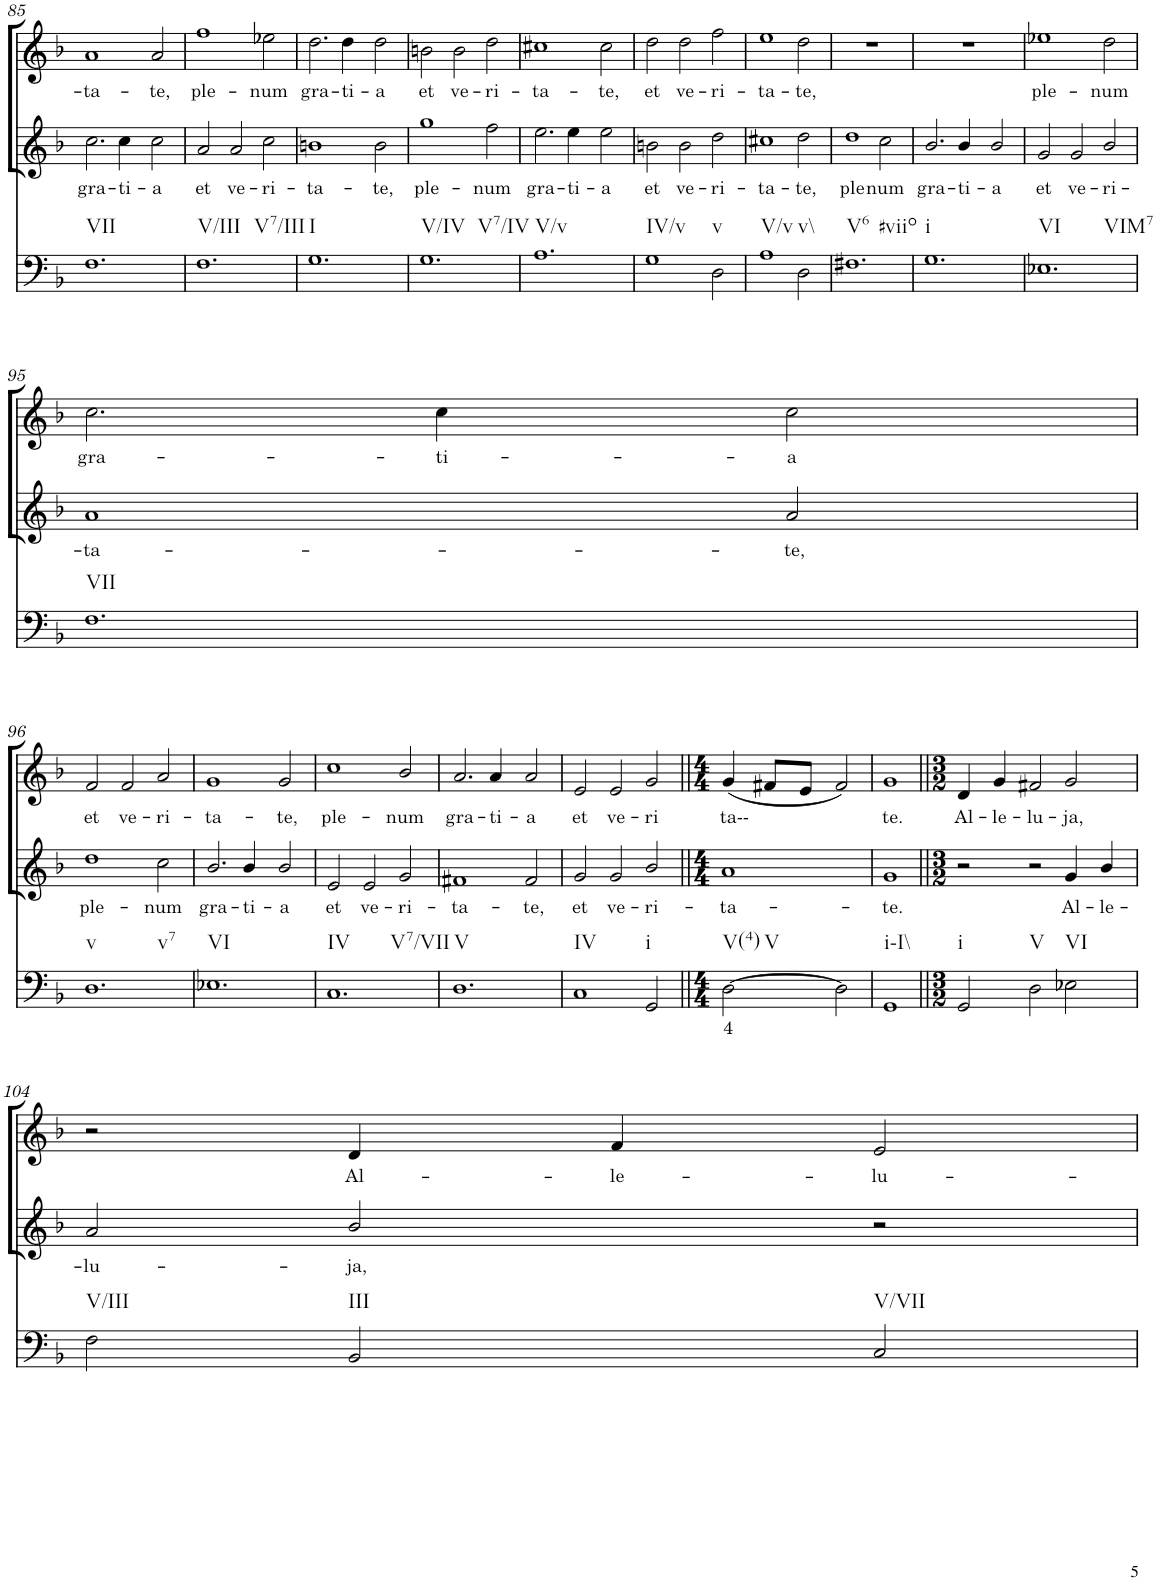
**kern	**text	**kern	**text	**kern	**text
*part3	*part3	*part2	*part2	*part1	*part1
*staff3	*staff3	*staff2	*staff2	*staff1	*staff1
*I"Continuo	*	*I"Soprano II	*	*I"Soprano I	*
!!LO:PB:g=z
*clefF4	*	*clefG2	*	*clefG2	*
*k[b-]	*	*k[b-]	*	*k[b-]	*
*M3/2	*	*M3/2	*	*M3/2	*
=85	=85	=85	=85	=85	=85
!LO:TX:b:t=VII	!	!	!	!	!
!	!	!	!LO:LY:b	!	!LO:LY:b
1.F	.	2.cc\	gra-	1a	ta-
!	!	!	!LO:LY:b	!	!
.	.	4cc\	ti-	.	.
!	!	!	!LO:LY:b	!	!LO:LY:b
.	.	2cc\	a	2a/	te,
=86	=86	=86	=86	=86	=86
!LO:TX:b:t=V/III	!	!	!	!	!
!LO:TX:b:t=V7/III	!	!	!	!	!
!	!	!	!LO:LY:b	!	!LO:LY:b
1.F	.	2a/	et	1ff	ple-
!	!	!	!LO:LY:b	!	!
.	.	2a/	ve-	.	.
!	!	!	!LO:LY:b	!	!LO:LY:b
.	.	2cc\	ri-	2ee-X\	num
=87	=87	=87	=87	=87	=87
!LO:TX:b:t=I	!	!	!	!	!
!	!	!	!LO:LY:b	!	!LO:LY:b
1.G	.	1bn	ta-	2.dd\	gra-
!	!	!	!	!	!LO:LY:b
.	.	.	.	4dd\	ti-
!	!	!	!LO:LY:b	!	!LO:LY:b
.	.	2b\	te,	2dd\	a
=88	=88	=88	=88	=88	=88
!LO:TX:b:t=V/IV	!	!	!	!	!
!LO:TX:b:t=V7/IV	!	!	!	!	!
!	!	!	!LO:LY:b	!	!LO:LY:b
1.G	.	1gg	ple-	2bn\	et
!	!	!	!	!	!LO:LY:b
.	.	.	.	2b\	ve-
!	!	!	!LO:LY:b	!	!LO:LY:b
.	.	2ff\	num	2dd\	ri-
=89	=89	=89	=89	=89	=89
!LO:TX:b:t=V/v	!	!	!	!	!
!	!	!	!LO:LY:b	!	!LO:LY:b
1.A	.	2.ee\	gra-	1cc#X	ta-
!	!	!	!LO:LY:b	!	!
.	.	4ee\	ti-	.	.
!	!	!	!LO:LY:b	!	!LO:LY:b
.	.	2ee\	a	2cc#\	te,
=90	=90	=90	=90	=90	=90
!LO:TX:b:t=IV/v	!	!	!	!	!
!	!	!	!LO:LY:b	!	!LO:LY:b
1G	.	2bn\	et	2dd\	et
!	!	!	!LO:LY:b	!	!LO:LY:b
.	.	2b\	ve-	2dd\	ve-
!LO:TX:b:t=v	!	!	!	!	!
!	!	!	!LO:LY:b	!	!LO:LY:b
2D\	.	2dd\	ri-	2ff\	ri-
=91	=91	=91	=91	=91	=91
!LO:TX:b:t=V/v	!	!	!	!	!
!	!	!	!LO:LY:b	!	!LO:LY:b
1A	.	1cc#X	ta-	1ee	ta-
!LO:TX:b:t=v\\	!	!	!	!	!
!	!	!	!LO:LY:b	!	!LO:LY:b
2D\	.	2dd\	te,	2dd\	te,
=92	=92	=92	=92	=92	=92
!LO:TX:b:t=V6	!	!	!	!	!
!LO:TX:b:t=#viio	!	!	!	!	!
!	!	!	!LO:LY:b	!	!
1.F#X	.	1dd	ple-	1.r	.
!	!	!	!LO:LY:b	!	!
.	.	2cc\	num	.	.
=93	=93	=93	=93	=93	=93
!LO:TX:b:t=i	!	!	!	!	!
!	!	!	!LO:LY:b	!	!
1.G	.	2.b-/	gra-	1.r	.
!	!	!	!LO:LY:b	!	!
.	.	4b-/	ti-	.	.
!	!	!	!LO:LY:b	!	!
.	.	2b-/	a	.	.
=94	=94	=94	=94	=94	=94
!LO:TX:b:t=VI	!	!	!	!	!
!LO:TX:b:t=VIM7	!	!	!	!	!
!	!	!	!LO:LY:b	!	!LO:LY:b
1.E-X	.	2g/	et	1ee-X	ple-
!	!	!	!LO:LY:b	!	!
.	.	2g/	ve-	.	.
!	!	!	!LO:LY:b	!	!LO:LY:b
.	.	2b-/	ri-	2dd\	num
!!LO:LB:g=z
=95	=95	=95	=95	=95	=95
!LO:TX:b:t=VII	!	!	!	!	!
!	!	!	!LO:LY:b	!	!LO:LY:b
1.F	.	1a	ta-	2.cc\	gra-
!	!	!	!	!	!LO:LY:b
.	.	.	.	4cc\	ti-
!	!	!	!LO:LY:b	!	!LO:LY:b
.	.	2a/	te,	2cc\	a
!!LO:LB:g=z
=96	=96	=96	=96	=96	=96
!LO:TX:b:t=v	!	!	!	!	!
!LO:TX:b:t=v7	!	!	!	!	!
!	!	!	!LO:LY:b	!	!LO:LY:b
1.D	.	1dd	ple-	2f/	et
!	!	!	!	!	!LO:LY:b
.	.	.	.	2f/	ve-
!	!	!	!LO:LY:b	!	!LO:LY:b
.	.	2cc\	num	2a/	ri-
=97	=97	=97	=97	=97	=97
!LO:TX:b:t=VI	!	!	!	!	!
!	!	!	!LO:LY:b	!	!LO:LY:b
1.E-X	.	2.b-/	gra-	1g	ta-
!	!	!	!LO:LY:b	!	!
.	.	4b-/	ti-	.	.
!	!	!	!LO:LY:b	!	!LO:LY:b
.	.	2b-/	a	2g/	te,
=98	=98	=98	=98	=98	=98
!LO:TX:b:t=IV	!	!	!	!	!
!LO:TX:b:t=V7/VII	!	!	!	!	!
!	!	!	!LO:LY:b	!	!LO:LY:b
1.C	.	2e/	et	1cc	ple-
!	!	!	!LO:LY:b	!	!
.	.	2e/	ve-	.	.
!	!	!	!LO:LY:b	!	!LO:LY:b
.	.	2g/	ri-	2b-/	num
=99	=99	=99	=99	=99	=99
!LO:TX:b:t=V	!	!	!	!	!
!	!	!	!LO:LY:b	!	!LO:LY:b
1.D	.	1f#X	ta-	2.a/	gra-
!	!	!	!	!	!LO:LY:b
.	.	.	.	4a/	ti-
!	!	!	!LO:LY:b	!	!LO:LY:b
.	.	2f#/	te,	2a/	a
=100	=100	=100	=100	=100	=100
!LO:TX:b:t=IV	!	!	!	!	!
!	!	!	!LO:LY:b	!	!LO:LY:b
1C	.	2g/	et	2e/	et
!	!	!	!LO:LY:b	!	!LO:LY:b
.	.	2g/	ve-	2e/	ve-
!LO:TX:b:t=i	!	!	!	!	!
!	!	!	!LO:LY:b	!	!LO:LY:b
2GG/	.	2b-/	ri-	2g/	ri
=101||	=101||	=101||	=101||	=101||	=101||
*M4/4	*	*M4/4	*	*M4/4	*
!LO:TX:b:t=V(4)	!	!	!	!	!
!LO:TX:b:t=V	!	!	!	!	!
!	!LO:LY:b	!	!LO:LY:b	!	!LO:LY:b
[2D\	4	1a	ta-	(4g/	ta--
.	.	.	.	8f#X/L	.
.	.	.	.	8e/J	.
2D\]	.	.	.	2f#/)	.
=102	=102	=102	=102	=102	=102
!LO:TX:b:t=i\\-I\\	!	!	!	!	!
!	!	!	!LO:LY:b	!	!LO:LY:b
1GG	.	1g	te.	1g	te.
=103||	=103||	=103||	=103||	=103||	=103||
*M3/2	*	*M3/2	*	*M3/2	*
!LO:TX:b:t=i	!	!	!	!	!
!	!	!	!	!	!LO:LY:b
2GG/	.	2r	.	4d/	Al-
!	!	!	!	!	!LO:LY:b
.	.	.	.	4g/	le-
!LO:TX:b:t=V	!	!	!	!	!
!	!	!	!	!	!LO:LY:b
2D\	.	2r	.	2f#X/	lu-
!LO:TX:b:t=VI	!	!	!	!	!
!	!	!	!LO:LY:b	!	!LO:LY:b
2E-X\	.	4g/	Al-	2g/	ja,
!	!	!	!LO:LY:b	!	!
.	.	4b-/	le-	.	.
!!LO:LB:g=z
=104	=104	=104	=104	=104	=104
!LO:TX:b:t=V/III	!	!	!	!	!
!	!	!	!LO:LY:b	!	!
2F\	.	2a/	lu-	2r	.
!LO:TX:b:t=III	!	!	!	!	!
!	!	!	!LO:LY:b	!	!LO:LY:b
2BB-/	.	2b-/	ja,	4d/	Al-
!	!	!	!	!	!LO:LY:b
.	.	.	.	4f/	le-
!LO:TX:b:t=V/VII	!	!	!	!	!
!	!	!	!	!	!LO:LY:b
2C/	.	2r	.	2e/	lu-
=	=	=	=	=	=
*-	*-	*-	*-	*-	*-
